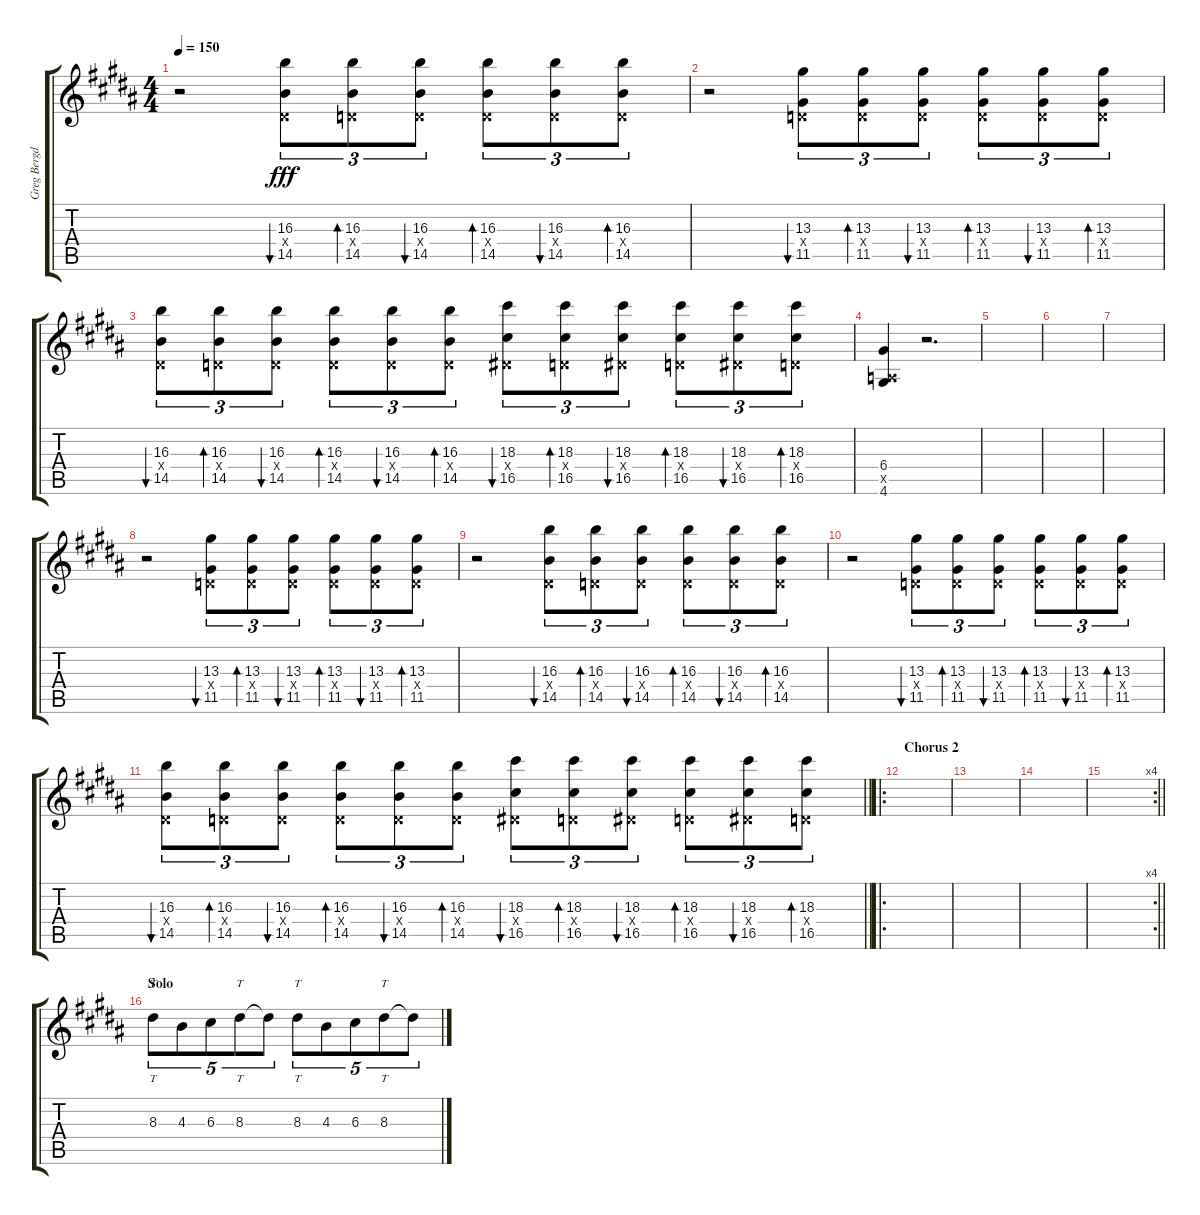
\track ("Greg Bergdorf - Lead Overdriven" "Greg Bergd") {instrument overdrivenguitar}
\staff {score tabs}
\tuning (E4 B3 G3 D3 A2 E2) {hide}
\ts (4 4)
\tempo 150
\clef g2
\ks g#minor
r.2{dy fff} (16.3 1.4{x} 14.5).8{tu (3 2) bu 60} (16.3 0.4{x} 14.5).8{tu (3 2) bd 60} (16.3 0.4{x} 14.5).8{tu (3 2) bu 60} (16.3 0.4{x} 14.5).8{tu (3 2) bd 60} (16.3 0.4{x} 14.5).8{tu (3 2) bu 60} (16.3 0.4{x} 14.5).8{tu (3 2) bd 60} |
r.2 (13.3 0.4{x} 11.5).8{tu (3 2) bu 60} (13.3 0.4{x} 11.5).8{tu (3 2) bd 60} (13.3 0.4{x} 11.5).8{tu (3 2) bu 60} (13.3 0.4{x} 11.5).8{tu (3 2) bd 60} (13.3 0.4{x} 11.5).8{tu (3 2) bu 60} (13.3 0.4{x} 11.5).8{tu (3 2) bd 60} |
(16.3 1.4{x} 14.5).8{tu (3 2) bu 60} (16.3 0.4{x} 14.5).8{tu (3 2) bd 60} (16.3 0.4{x} 14.5).8{tu (3 2) bu 60} (16.3 0.4{x} 14.5).8{tu (3 2) bd 60} (16.3 0.4{x} 14.5).8{tu (3 2) bu 60} (16.3 0.4{x} 14.5).8{tu (3 2) bd 60} (18.3 1.4{x} 16.5).8{tu (3 2) bu 60} (18.3 0.4{x} 16.5).8{tu (3 2) bd 60} (18.3 1.4{x} 16.5).8{tu (3 2) bu 60} (18.3 0.4{x} 16.5).8{tu (3 2) bd 60} (18.3 1.4{x} 16.5).8{tu (3 2) bu 60} (18.3 0.4{x} 16.5).8{tu (3 2) bd 60} |
(6.4 0.5{x} 4.6).4 r.2{d} |
|
|
|
r.2 (13.3 0.4{x} 11.5).8{tu (3 2) bu 60} (13.3 0.4{x} 11.5).8{tu (3 2) bd 60} (13.3 0.4{x} 11.5).8{tu (3 2) bu 60} (13.3 0.4{x} 11.5).8{tu (3 2) bd 60} (13.3 0.4{x} 11.5).8{tu (3 2) bu 60} (13.3 0.4{x} 11.5).8{tu (3 2) bd 60} |
r.2 (16.3 1.4{x} 14.5).8{tu (3 2) bu 60} (16.3 0.4{x} 14.5).8{tu (3 2) bd 60} (16.3 0.4{x} 14.5).8{tu (3 2) bu 60} (16.3 0.4{x} 14.5).8{tu (3 2) bd 60} (16.3 0.4{x} 14.5).8{tu (3 2) bu 60} (16.3 0.4{x} 14.5).8{tu (3 2) bd 60} |
r.2 (13.3 0.4{x} 11.5).8{tu (3 2) bu 60} (13.3 0.4{x} 11.5).8{tu (3 2) bd 60} (13.3 0.4{x} 11.5).8{tu (3 2) bu 60} (13.3 0.4{x} 11.5).8{tu (3 2) bd 60} (13.3 0.4{x} 11.5).8{tu (3 2) bu 60} (13.3 0.4{x} 11.5).8{tu (3 2) bd 60} |
\barLineRight lightlight
(16.3 1.4{x} 14.5).8{tu (3 2) bu 60} (16.3 0.4{x} 14.5).8{tu (3 2) bd 60} (16.3 0.4{x} 14.5).8{tu (3 2) bu 60} (16.3 0.4{x} 14.5).8{tu (3 2) bd 60} (16.3 0.4{x} 14.5).8{tu (3 2) bu 60} (16.3 0.4{x} 14.5).8{tu (3 2) bd 60} (18.3 1.4{x} 16.5).8{tu (3 2) bu 60} (18.3 0.4{x} 16.5).8{tu (3 2) bd 60} (18.3 1.4{x} 16.5).8{tu (3 2) bu 60} (18.3 0.4{x} 16.5).8{tu (3 2) bd 60} (18.3 1.4{x} 16.5).8{tu (3 2) bu 60} (18.3 0.4{x} 16.5).8{tu (3 2) bd 60} |
\ro
\section ("" "Chorus 2")
|
|
|
\rc 4
\barLineRight lightlight
|
\section ("" "Solo")
8.3.8{tt tu (5 4) txt "" volume 16} 4.3.8{tu (5 4)} 6.3.8{tu (5 4)} 8.3.8{tt tu (5 4)} 8.3{t}.8{tu (5 4)} 8.3.8{tt tu (5 4)} 4.3.8{tu (5 4)} 6.3.8{tu (5 4)} 8.3.8{tt tu (5 4)} 8.3{t}.8{tu (5 4)}
